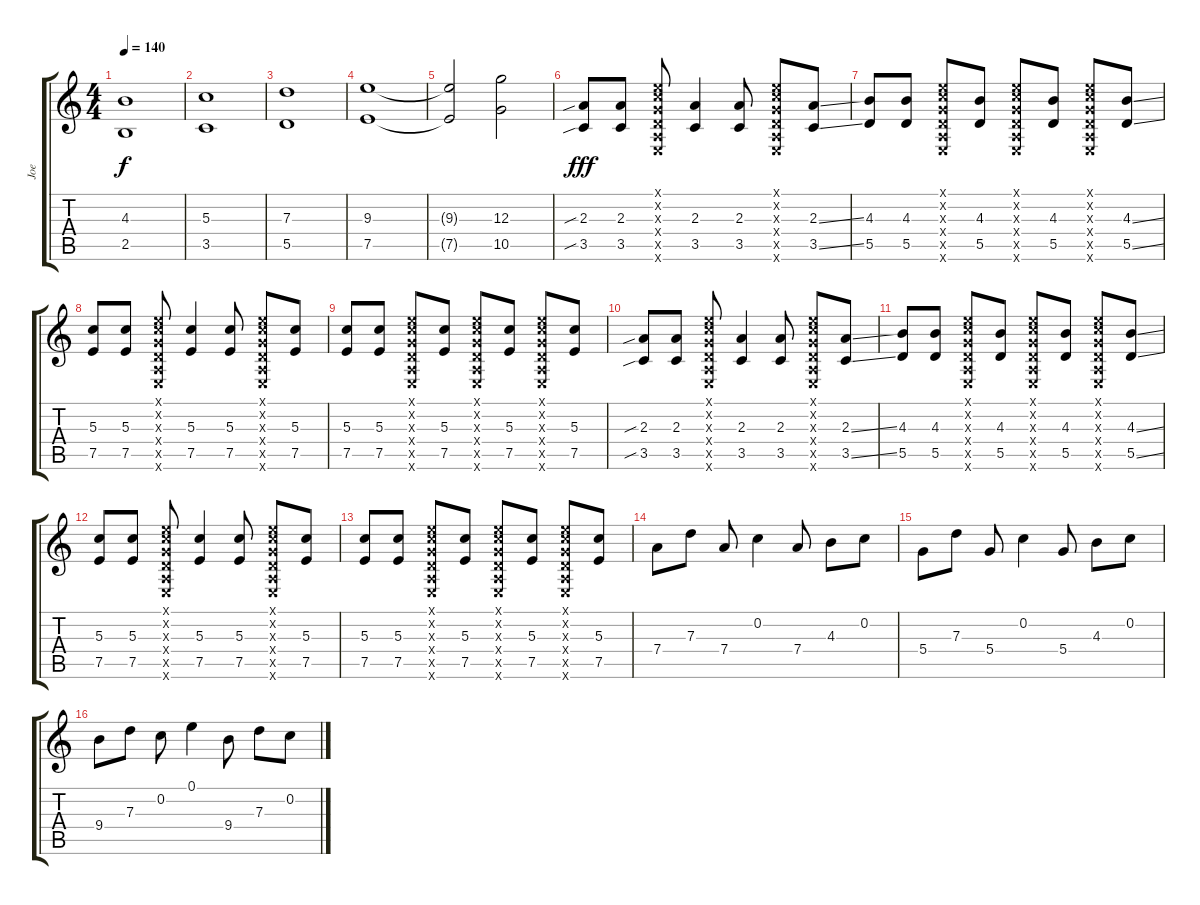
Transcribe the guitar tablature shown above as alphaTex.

\track ("Joe" "Joe") {instrument overdrivenguitar}
\staff {score tabs}
\tuning (E4 C4 G3 D3 A2 E2) {hide}
\ts (4 4)
\tempo 140
\clef g2
\ks c
(4.3{t} 2.5{t}).1{dy f} |
(5.3 3.5).1 |
(7.3 5.5).1 |
(9.3 7.5).1 |
(9.3{t} 7.5{t}).2 (12.3 10.5).2 |
(2.3{sib} 3.5{sib}).8{dy fff} (2.3 3.5).8 (0.1{x} 0.2{x} 0.3{x} 0.4{x} 0.5{x} 0.6{x}).8 (2.3 3.5).4 (2.3 3.5).8 (0.1{x} 0.2{x} 0.3{x} 0.4{x} 0.5{x} 0.6{x}).8 (2.3{ss} 3.5{ss}).8 |
(4.3 5.5).8 (4.3 5.5).8 (0.1{x} 0.2{x} 0.3{x} 0.4{x} 0.5{x} 0.6{x}).8 (4.3 5.5).8 (0.1{x} 0.2{x} 0.3{x} 0.4{x} 0.5{x} 0.6{x}).8 (4.3 5.5).8 (0.1{x} 0.2{x} 0.3{x} 0.4{x} 0.5{x} 0.6{x}).8 (4.3{ss} 5.5{ss}).8 |
(5.3 7.5).8 (5.3 7.5).8 (0.1{x} 0.2{x} 0.3{x} 0.4{x} 0.5{x} 0.6{x}).8 (5.3 7.5).4 (5.3 7.5).8 (0.1{x} 0.2{x} 0.3{x} 0.4{x} 0.5{x} 0.6{x}).8 (5.3 7.5).8 |
(5.3 7.5).8 (5.3 7.5).8 (0.1{x} 0.2{x} 0.3{x} 0.4{x} 0.5{x} 0.6{x}).8 (5.3 7.5).8 (0.1{x} 0.2{x} 0.3{x} 0.4{x} 0.5{x} 0.6{x}).8 (5.3 7.5).8 (0.1{x} 0.2{x} 0.3{x} 0.4{x} 0.5{x} 0.6{x}).8 (5.3 7.5).8 |
(2.3{sib} 3.5{sib}).8 (2.3 3.5).8 (0.1{x} 0.2{x} 0.3{x} 0.4{x} 0.5{x} 0.6{x}).8 (2.3 3.5).4 (2.3 3.5).8 (0.1{x} 0.2{x} 0.3{x} 0.4{x} 0.5{x} 0.6{x}).8 (2.3{ss} 3.5{ss}).8 |
(4.3 5.5).8 (4.3 5.5).8 (0.1{x} 0.2{x} 0.3{x} 0.4{x} 0.5{x} 0.6{x}).8 (4.3 5.5).8 (0.1{x} 0.2{x} 0.3{x} 0.4{x} 0.5{x} 0.6{x}).8 (4.3 5.5).8 (0.1{x} 0.2{x} 0.3{x} 0.4{x} 0.5{x} 0.6{x}).8 (4.3{ss} 5.5{ss}).8 |
(5.3 7.5).8 (5.3 7.5).8 (0.1{x} 0.2{x} 0.3{x} 0.4{x} 0.5{x} 0.6{x}).8 (5.3 7.5).4 (5.3 7.5).8 (0.1{x} 0.2{x} 0.3{x} 0.4{x} 0.5{x} 0.6{x}).8 (5.3 7.5).8 |
(5.3 7.5).8 (5.3 7.5).8 (0.1{x} 0.2{x} 0.3{x} 0.4{x} 0.5{x} 0.6{x}).8 (5.3 7.5).8 (0.1{x} 0.2{x} 0.3{x} 0.4{x} 0.5{x} 0.6{x}).8 (5.3 7.5).8 (0.1{x} 0.2{x} 0.3{x} 0.4{x} 0.5{x} 0.6{x}).8 (5.3 7.5).8 |
7.4.8 7.3.8 7.4.8 0.2.4 7.4.8 4.3.8 0.2.8 |
5.4.8 7.3.8 5.4.8 0.2.4 5.4.8 4.3.8 0.2.8 |
9.4.8 7.3.8 0.2.8 0.1.4 9.4.8 7.3.8 0.2.8
